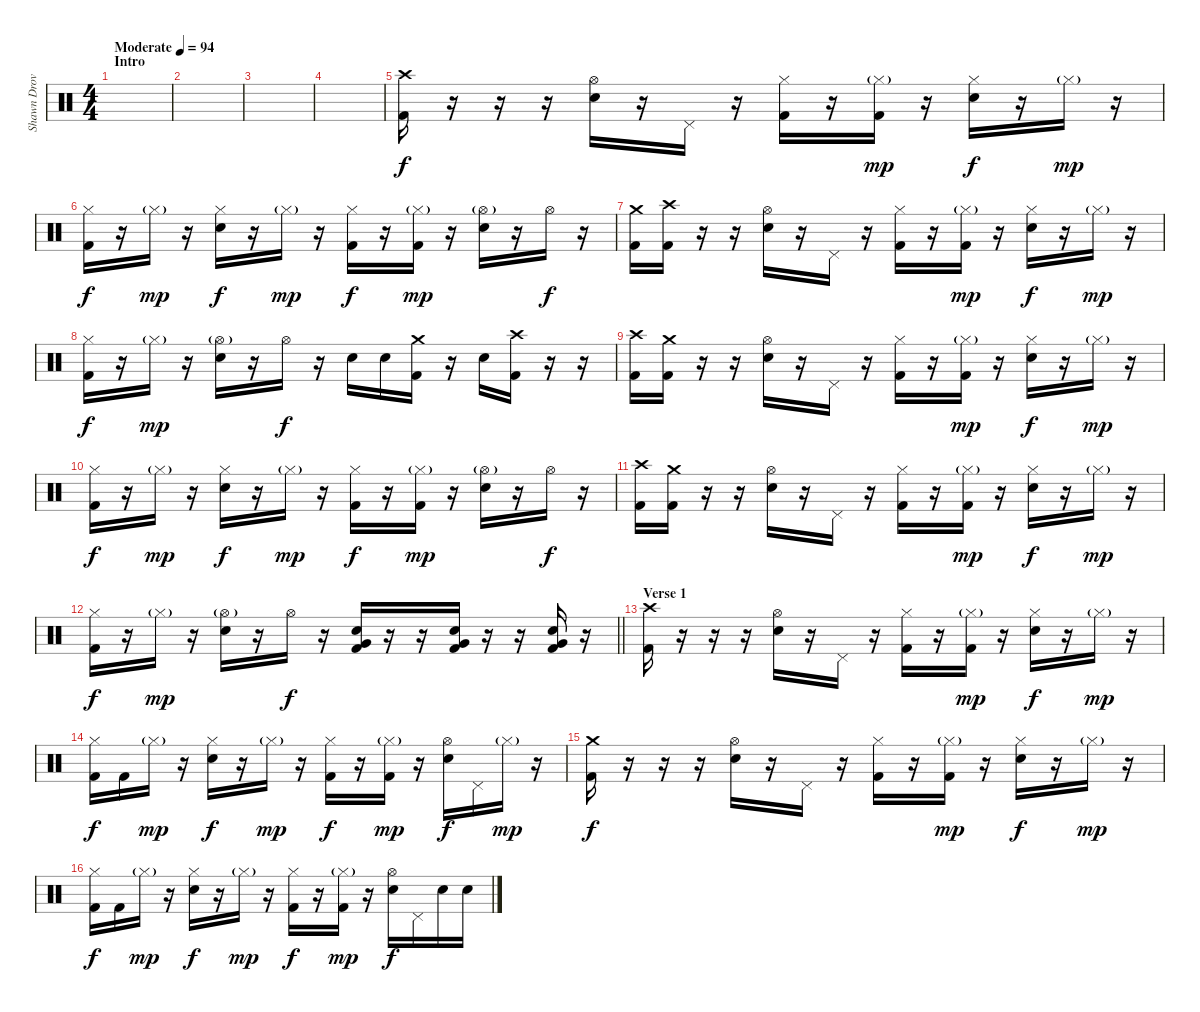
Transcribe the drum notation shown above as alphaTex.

\track ("Shawn Drover" "Shawn Drov") {instrument percussion}
\staff {score}
\articulation defaults
\ts (4 4)
\section ("" "Intro")
\tempo (94 "Moderate")
\clef neutral
\ks c
|
|
|
|
("Crash high (hit)" "Kick (hit) 2").16 r.16 r.16 r.16 ("Hi-Hat (open)" "Snare (hit) 2").16 r.16 "Pedal Hi-Hat (hit)".16 r.16 ("Hi-Hat (closed)" "Kick (hit) 2").16 r.16 ("Hi-Hat (closed)"{g} "Kick (hit) 2").16{dy mp} r.16 ("Hi-Hat (closed)" "Snare (hit) 2").16{dy f} r.16 "Hi-Hat (closed)"{g}.16{dy mp} r.16 |
("Hi-Hat (closed)" "Kick (hit) 2").16{dy f} r.16 "Hi-Hat (closed)"{g}.16{dy mp} r.16 ("Hi-Hat (closed)" "Snare (hit) 2").16{dy f} r.16 "Hi-Hat (closed)"{g}.16{dy mp} r.16 ("Hi-Hat (closed)" "Kick (hit) 2").16{dy f} r.16 ("Hi-Hat (closed)"{g} "Kick (hit) 2").16{dy mp} r.16 ("Hi-Hat (open)"{g} "Snare (hit) 2").16 r.16 "Hi-Hat (open)".16{dy f} r.16 |
("Crash medium (hit)" "Kick (hit) 2").16 ("Crash high (hit)" "Kick (hit) 2").16 r.16 r.16 ("Hi-Hat (open)" "Snare (hit) 2").16 r.16 "Pedal Hi-Hat (hit)".16 r.16 ("Hi-Hat (closed)" "Kick (hit) 2").16 r.16 ("Hi-Hat (closed)"{g} "Kick (hit) 2").16{dy mp} r.16 ("Hi-Hat (closed)" "Snare (hit) 2").16{dy f} r.16 "Hi-Hat (closed)"{g}.16{dy mp} r.16 |
("Hi-Hat (closed)" "Kick (hit) 2").16{dy f} r.16 "Hi-Hat (closed)"{g}.16{dy mp} r.16 ("Hi-Hat (open)"{g} "Snare (hit) 2").16 r.16 "Hi-Hat (open)".16{dy f} r.16 "Snare (hit) 2".16 "Snare (hit) 2".16 ("Crash medium (hit)" "Kick (hit) 2").16 r.16 "Snare (hit) 2".16 ("Crash high (hit)" "Kick (hit) 2").16 r.16 r.16 |
("Crash high (hit)" "Kick (hit) 2").16 ("Crash medium (hit)" "Kick (hit) 2").16 r.16 r.16 ("Hi-Hat (open)" "Snare (hit) 2").16 r.16 "Pedal Hi-Hat (hit)".16 r.16 ("Hi-Hat (closed)" "Kick (hit) 2").16 r.16 ("Hi-Hat (closed)"{g} "Kick (hit) 2").16{dy mp} r.16 ("Hi-Hat (closed)" "Snare (hit) 2").16{dy f} r.16 "Hi-Hat (closed)"{g}.16{dy mp} r.16 |
("Hi-Hat (closed)" "Kick (hit) 2").16{dy f} r.16 "Hi-Hat (closed)"{g}.16{dy mp} r.16 ("Hi-Hat (closed)" "Snare (hit) 2").16{dy f} r.16 "Hi-Hat (closed)"{g}.16{dy mp} r.16 ("Hi-Hat (closed)" "Kick (hit) 2").16{dy f} r.16 ("Hi-Hat (closed)"{g} "Kick (hit) 2").16{dy mp} r.16 ("Hi-Hat (open)"{g} "Snare (hit) 2").16 r.16 "Hi-Hat (open)".16{dy f} r.16 |
("Crash high (hit)" "Kick (hit) 2").16 ("Crash medium (hit)" "Kick (hit) 2").16 r.16 r.16 ("Hi-Hat (open)" "Snare (hit) 2").16 r.16 "Pedal Hi-Hat (hit)".16 r.16 ("Hi-Hat (closed)" "Kick (hit) 2").16 r.16 ("Hi-Hat (closed)"{g} "Kick (hit) 2").16{dy mp} r.16 ("Hi-Hat (closed)" "Snare (hit) 2").16{dy f} r.16 "Hi-Hat (closed)"{g}.16{dy mp} r.16 |
\barLineRight lightlight
("Hi-Hat (closed)" "Kick (hit) 2").16{dy f} r.16 "Hi-Hat (closed)"{g}.16{dy mp} r.16 ("Hi-Hat (open)"{g} "Snare (hit) 2").16 r.16 "Hi-Hat (open)".16{dy f} r.16 ("Very Low Tom (hit)" "Snare (hit) 2" "Kick (hit) 2").16 r.16 r.16 ("Very Low Tom (hit)" "Snare (hit) 2" "Kick (hit) 2").16 r.16 r.16 ("Very Low Tom (hit)" "Snare (hit) 2" "Kick (hit) 2").16 r.16 |
\section ("" "Verse 1")
("Crash high (hit)" "Kick (hit) 2").16 r.16 r.16 r.16 ("Hi-Hat (open)" "Snare (hit) 2").16 r.16 "Pedal Hi-Hat (hit)".16 r.16 ("Hi-Hat (closed)" "Kick (hit) 2").16 r.16 ("Hi-Hat (closed)"{g} "Kick (hit) 2").16{dy mp} r.16 ("Hi-Hat (closed)" "Snare (hit) 2").16{dy f} r.16 "Hi-Hat (closed)"{g}.16{dy mp} r.16 |
("Hi-Hat (closed)" "Kick (hit) 2").16{dy f} "Kick (hit) 2".16 "Hi-Hat (closed)"{g}.16{dy mp} r.16 ("Hi-Hat (closed)" "Snare (hit) 2").16{dy f} r.16 "Hi-Hat (closed)"{g}.16{dy mp} r.16 ("Hi-Hat (closed)" "Kick (hit) 2").16{dy f} r.16 ("Hi-Hat (closed)"{g} "Kick (hit) 2").16{dy mp} r.16 ("Hi-Hat (open)" "Snare (hit) 2").16{dy f} "Pedal Hi-Hat (hit)".16 "Hi-Hat (closed)"{g}.16{dy mp} r.16 |
("Crash medium (hit)" "Kick (hit) 2").16{dy f} r.16 r.16 r.16 ("Hi-Hat (open)" "Snare (hit) 2").16 r.16 "Pedal Hi-Hat (hit)".16 r.16 ("Hi-Hat (closed)" "Kick (hit) 2").16 r.16 ("Hi-Hat (closed)"{g} "Kick (hit) 2").16{dy mp} r.16 ("Hi-Hat (closed)" "Snare (hit) 2").16{dy f} r.16 "Hi-Hat (closed)"{g}.16{dy mp} r.16 |
("Hi-Hat (closed)" "Kick (hit) 2").16{dy f} "Kick (hit) 2".16 "Hi-Hat (closed)"{g}.16{dy mp} r.16 ("Hi-Hat (closed)" "Snare (hit) 2").16{dy f} r.16 "Hi-Hat (closed)"{g}.16{dy mp} r.16 ("Hi-Hat (closed)" "Kick (hit) 2").16{dy f} r.16 ("Hi-Hat (closed)"{g} "Kick (hit) 2").16{dy mp} r.16 ("Hi-Hat (open)" "Snare (hit) 2").16{dy f} "Pedal Hi-Hat (hit)".16 "Snare (hit) 2".16 "Snare (hit) 2".16
